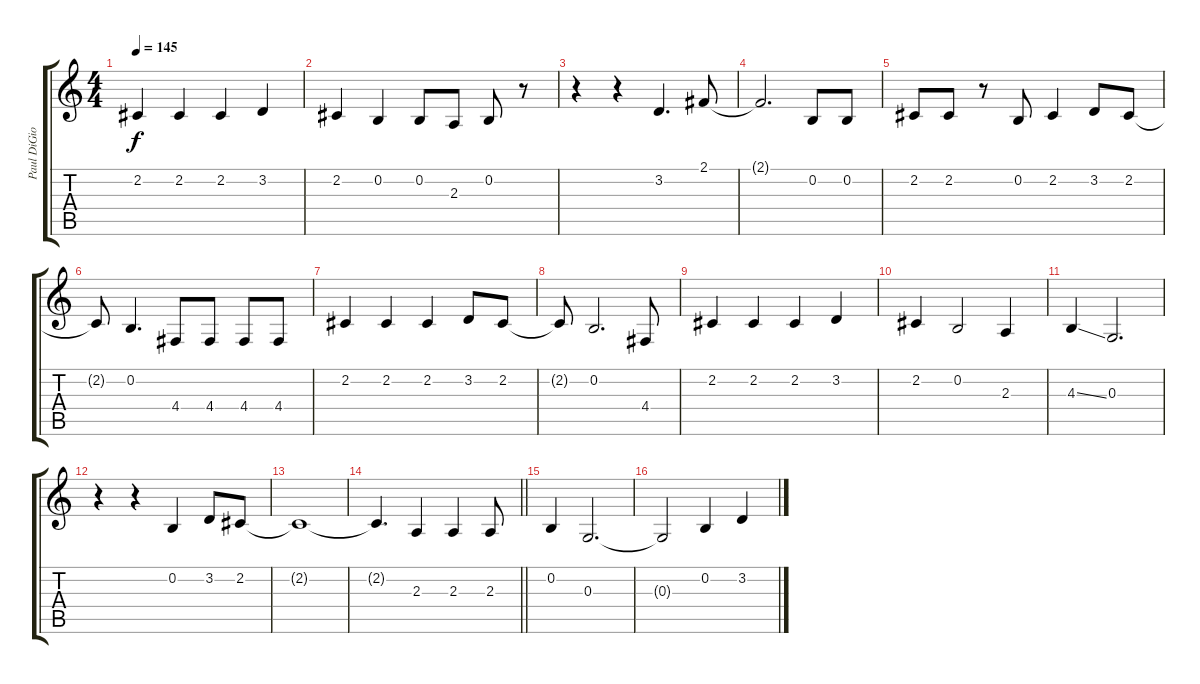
\track ("Paul DiGiovanni (Backup Vocals/Harmonies" "Paul DiGio") {instrument clarinet}
\staff {score tabs}
\tuning (E4 B3 G3 D3 A2 E2) {hide}
\ts (4 4)
\tempo 145
\clef g2
\ks c
2.2.4{dy f} 2.2.4 2.2.4 3.2.4 |
2.2.4 0.2.4 0.2.8 2.3.8 0.2.8 r.8 |
r.4 r.4 3.2.4{d} 2.1.8 |
2.1{t}.2{d} 0.2.8 0.2.8 |
2.2.8 2.2.8 r.8 0.2.8 2.2.4 3.2.8 2.2.8 |
2.2{t}.8 0.2.4{d} 4.4.8 4.4.8 4.4.8 4.4.8 |
2.2.4 2.2.4 2.2.4 3.2.8 2.2.8 |
2.2{t}.8 0.2.2{d} 4.4.8 |
2.2.4 2.2.4 2.2.4 3.2.4 |
2.2.4 0.2.2 2.3.4 |
4.3{ss}.4 0.3.2{d} |
r.4 r.4 0.2.4 3.2.8 2.2.8 |
2.2{t}.1 |
\barLineRight lightlight
2.2{t}.4{d} 2.3.4 2.3.4 2.3.8 |
0.2.4 0.3.2{d} |
0.3{t}.2 0.2.4 3.2.4
